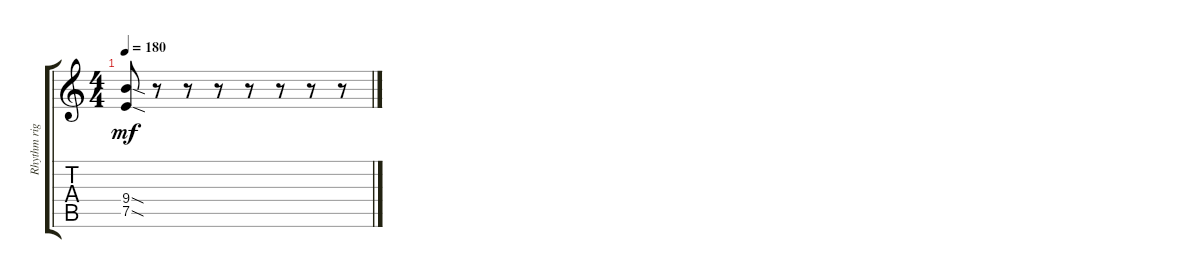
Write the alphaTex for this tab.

\track ("Rhythm right" "Rhythm rig") {instrument distortionguitar}
\staff {score tabs}
\tuning (E4 B3 G3 D3 A2 E2) {hide}
\ts (4 4)
\tempo 180
\clef g2
\ks c
(9.4{sod} 7.5{sod}).8{dy mf} r.8 r.8 r.8 r.8 r.8 r.8 r.8
